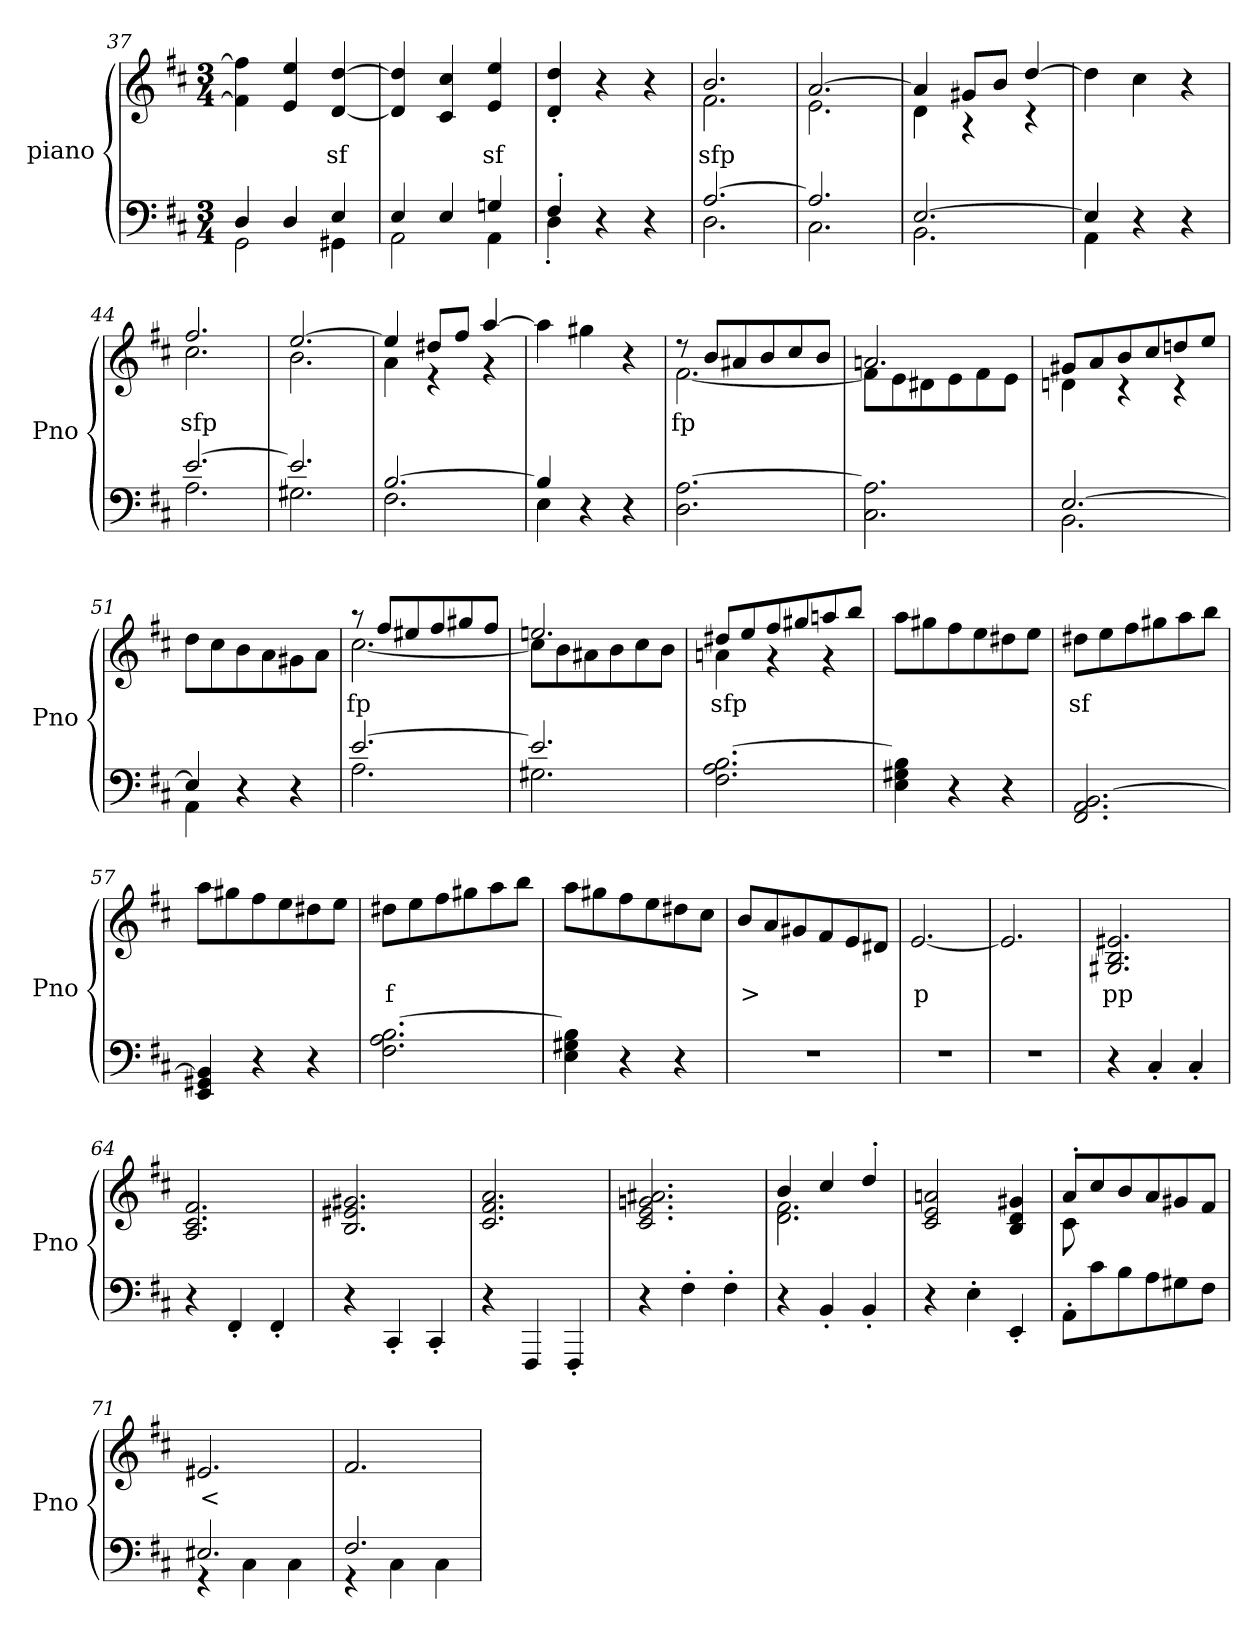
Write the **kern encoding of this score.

**kern	**kern	**text
*part2	*part1	*part1
*staff2	*staff1	*staff1
*I"piano	*I"piano	*
*I'Pno	*I'Pno	*
!!LO:LB:g=z
*clefF4	*clefG2	*
*k[f#c#]	*k[f#c#]	*
*D:	*D:	*
*M3/4	*M3/4	*
=37	=37	=37
*^	*	*
4D/	2GG\	4f#\] 4ff#\]	.
4D/	.	4e/ 4ee/	.
4E/	4GG#X\	[4d/ [4dd/	sf
=38	=38	=38	=38
4E/	2AA\	4d/] 4dd/]	.
4E/	.	4c#/ 4cc#/	.
4Gn/	4AA\	4e/ 4ee/	sf
=39	=39	=39	=39
4F#'/	4D'\	4d/' 4dd/'	.
2ryy	4r	4r	.
.	4r	4r	.
=40	=40	=40	=40
*	*	*^	*
[2.A/	2.D\	2.b/	2.f#\	sfp
=41	=41	=41	=41	=41
2.A/]	2.C#\	[2.a/	2.e\	.
=42	=42	=42	=42	=42
[2.E/	2.BB\	4a/]	4d\	.
.	.	8g#X/L	4r	.
.	.	8b/J	.	.
.	.	[4dd/	4r	.
*	*	*v	*v	*
=43	=43	=43	=43
4E/]	4AA\	4dd\]	.
4r	2ryy	4cc#\	.
4r	.	4r	.
=44	=44	=44	=44
*	*	*^	*
[2.e/	2.A\	2.ff#/	2.cc#\	sfp
=45	=45	=45	=45	=45
2.e/]	2.G#X\	[2.ee/	2.b\	.
=46	=46	=46	=46	=46
[2.B/	2.F#\	4ee/]	4a\	.
.	.	8dd#X/L	4r	.
.	.	8ff#/J	.	.
.	.	[4aa/	4r	.
*	*	*v	*v	*
=47	=47	=47	=47
4B/]	4E\	4aa\]	.
2ryy	4r	4gg#X\	.
.	4r	4r	.
*v	*v	*	*
!!LO:PB:g=z
=48	=48	=48
*	*^	*
2.D\ [2.A\	8r	[2.f#\	fp
.	8b/L	.	.
.	8a#X/	.	.
.	8b/	.	.
.	8cc#/	.	.
.	8b/J	.	.
=49	=49	=49	=49
2.C#\ 2.A\]	2.an/	8f#\L]	.
.	.	8e\	.
.	.	8d#X\	.
.	.	8e\	.
.	.	8f#\	.
.	.	8e\J	.
=50	=50	=50	=50
*^	*	*	*
[2.E/	2.BB\	8g#X/L	4dn\	.
.	.	8a/	.	.
.	.	8b/	4r	.
.	.	8cc#/	.	.
.	.	8ddn/	4r	.
.	.	8ee/J	.	.
*	*	*v	*v	*
=51	=51	=51	=51
4E/]	4AA\	8dd\L	.
.	.	8cc#\	.
4r	2ryy	8b\	.
.	.	8a\	.
4r	.	8g#X\	.
.	.	8a\J	.
=52	=52	=52	=52
*	*	*^	*
[2.e/	2.A\	8r	[2.cc#\	fp
.	.	8ff#/L	.	.
.	.	8ee#X/	.	.
.	.	8ff#/	.	.
.	.	8gg#X/	.	.
.	.	8ff#/J	.	.
=53	=53	=53	=53	=53
2.e/]	2.G#X\	2.een/	8cc#\L]	.
.	.	.	8b\	.
.	.	.	8a#X\	.
.	.	.	8b\	.
.	.	.	8cc#\	.
.	.	.	8b\J	.
*v	*v	*	*	*
!!LO:LB:g=z	!!
=54	=54	=54	=54
2.F#\ 2.A\ [2.B\	8dd#X/L	4an\	sfp
.	8ee/	.	.
.	8ff#/	4r	.
.	8gg#X/	.	.
.	8aan/	4r	.
.	8bb/J	.	.
*	*v	*v	*
=55	=55	=55
4E\ 4G#X\ 4B\]	8aa\L	.
.	8gg#X\	.
4r	8ff#\	.
.	8ee\	.
4r	8dd#X\	.
.	8ee\J	.
=56	=56	=56
2.FF#/ 2.AA/ [2.BB/	8dd#X\L	sf
.	8ee\	.
.	8ff#\	.
.	8gg#X\	.
.	8aa\	.
.	8bb\J	.
=57	=57	=57
4EE/ 4GG#X/ 4BB/]	8aa\L	.
.	8gg#X\	.
4r	8ff#\	.
.	8ee\	.
4r	8dd#X\	.
.	8ee\J	.
=58	=58	=58
2.F#\ 2.A\ [2.B\	8dd#X\L	f
.	8ee\	.
.	8ff#\	.
.	8gg#X\	.
.	8aa\	.
.	8bb\J	.
=59	=59	=59
4E\ 4G#X\ 4B\]	8aa\L	.
.	8gg#X\	.
4r	8ff#\	.
.	8ee\	.
4r	8dd#X\	.
.	8cc#\J	.
!!LO:LB:g=z
=60	=60	=60
2.r	8b/L	>
.	8a/	.
.	8g#X/	.
.	8f#/	.
.	8e/	.
.	8d#X/J	.
=61	=61	=61
2.r	[2.e/	p
=62	=62	=62
2.r	2.e/]	.
=63	=63	=63
4r	2.G#X/ 2.B/ 2.e#X/	pp
4C#'/	.	.
4C#'/	.	.
=64	=64	=64
4r	2.A/ 2.c#/ 2.f#/	.
4FF#'/	.	.
4FF#'/	.	.
=65	=65	=65
4r	2.B/ 2.e#X/ 2.g#X/	.
4CC#'/	.	.
4CC#'/	.	.
=66	=66	=66
4r	2.c#/ 2.f#/ 2.a/	.
4FFF#/	.	.
4FFF#'/	.	.
=67	=67	=67
4r	2.c#/ 2.e/ 2.gn/ 2.a#X/	.
4F#'\	.	.
4F#'\	.	.
=68	=68	=68
*	*^	*
4r	4b/	2.d\ 2.f#\	.
4BB'/	4cc#/	.	.
4BB'/	4dd'/	.	.
*	*v	*v	*
=69	=69	=69
4r	2c#/ 2e/ 2an/	.
4E'\	.	.
4EE'/	4B/ 4d/ 4g#X/	.
!!LO:LB:g=z
=70	=70	=70
*	*^	*
8AA'\L	8a'/L	8c#\	.
8c#\	8cc#/	2ryy	.
8B\	8b/	.	.
8A\	8a/	.	.
8G#X\	8g#X/	.	.
8F#\J	8f#/J	8ryy	.
*	*v	*v	*
=71	=71	=71
*^	*	*
2.E#X/	4r	2.e#X/	<
.	4C#\	.	.
.	4C#\	.	.
=72	=72	=72	=72
2.F#/	4r	2.f#/	.
.	4C#\	.	.
.	4C#\	.	.
*v	*v	*	*
=	=	=
*-	*-	*-
